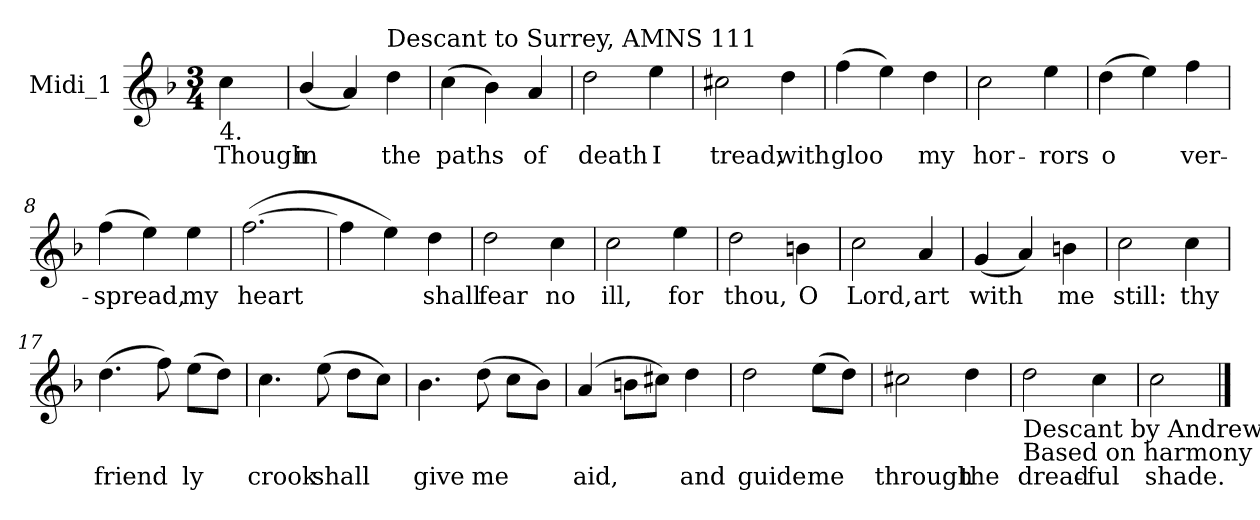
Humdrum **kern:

**kern	**text
*part1	*part1
*staff1	*staff1
*I"Midi_1	*
*clefG2	*
*k[b-]	*
*F:	*
*M3/4	*
=	=
!LO:TX:b:t=4.	!
!	!LO:LY:b
4cc	Though
=1	=1
!	!LO:LY:b
(<4b-/	in
4a)	.
!LO:TX:a:t=Descant to Surrey, AMNS 111	!
!	!LO:LY:b
4dd	the
=2	=2
!	!LO:LY:b
(>4cc	paths
4b-)	.
!	!LO:LY:b
4a	of
=3	=3
!	!LO:LY:b
2dd	death
!	!LO:LY:b
4ee	I
=4	=4
!	!LO:LY:b
2cc#X	tread,
!	!LO:LY:b
4dd	with
=5	=5
!	!LO:LY:b
(>4ff	gloo
4ee)	.
!	!LO:LY:b
4dd	my
!!LO:LB:g=z
=6	=6
!	!LO:LY:b
2cc	hor-
!	!LO:LY:b
4ee	-rors
=7	=7
!	!LO:LY:b
(>4dd	o
4ee)	.
!	!LO:LY:b
4ff	ver-
=8	=8
!	!LO:LY:b
(>4ff	-spread,
4ee)	.
!	!LO:LY:b
4ee	my
=9	=9
!	!LO:LY:b
(>[2.ff	heart
=10	=10
4ff]	.
4ee)	.
!	!LO:LY:b
4dd	shall
!!LO:LB:g=z
=11	=11
!	!LO:LY:b
2dd	fear
!	!LO:LY:b
4cc	no
=12	=12
!	!LO:LY:b
2cc	ill,
!	!LO:LY:b
4ee	for
=13	=13
!	!LO:LY:b
2dd	thou,
!	!LO:LY:b
4bn	O
=14	=14
!	!LO:LY:b
2cc	Lord,
!	!LO:LY:b
4a	art
=15	=15
!	!LO:LY:b
(<4g	with
4a)	.
!	!LO:LY:b
4bn	me
!!LO:LB:g=z
=16	=16
!	!LO:LY:b
2cc	still:
!	!LO:LY:b
4cc	thy
=17	=17
!	!LO:LY:b
(>4.dd	friend
8ff)	.
!	!LO:LY:b
(>8eeL	ly
8ddJ)	.
=18	=18
!	!LO:LY:b
4.cc	crook
!	!LO:LY:b
(>8ee	shall
8ddL	.
8ccJ)	.
=19	=19
!	!LO:LY:b
4.b-	give
!	!LO:LY:b
(>8dd	me
8ccL	.
8b-J)	.
!!LO:LB:g=z
=20	=20
!	!LO:LY:b
(>4a	aid,
8bnL	.
8cc#XJ)	.
!	!LO:LY:b
4dd	and
=21	=21
!	!LO:LY:b
2dd	guide
!	!LO:LY:b
(>8eeL	me
8ddJ)	.
=22	=22
!	!LO:LY:b
2cc#X	through
!	!LO:LY:b
4dd	the
=23	=23
!LO:TX:b:t=Descant by Andrew Sims, May 2017\nBased on harmony by Noel Rawsthorne	!
!	!LO:LY:b
2dd	dread-
!	!LO:LY:b
4cc	-ful
=24	=24
!	!LO:LY:b
2cc	shade.
==	==
*-	*-
